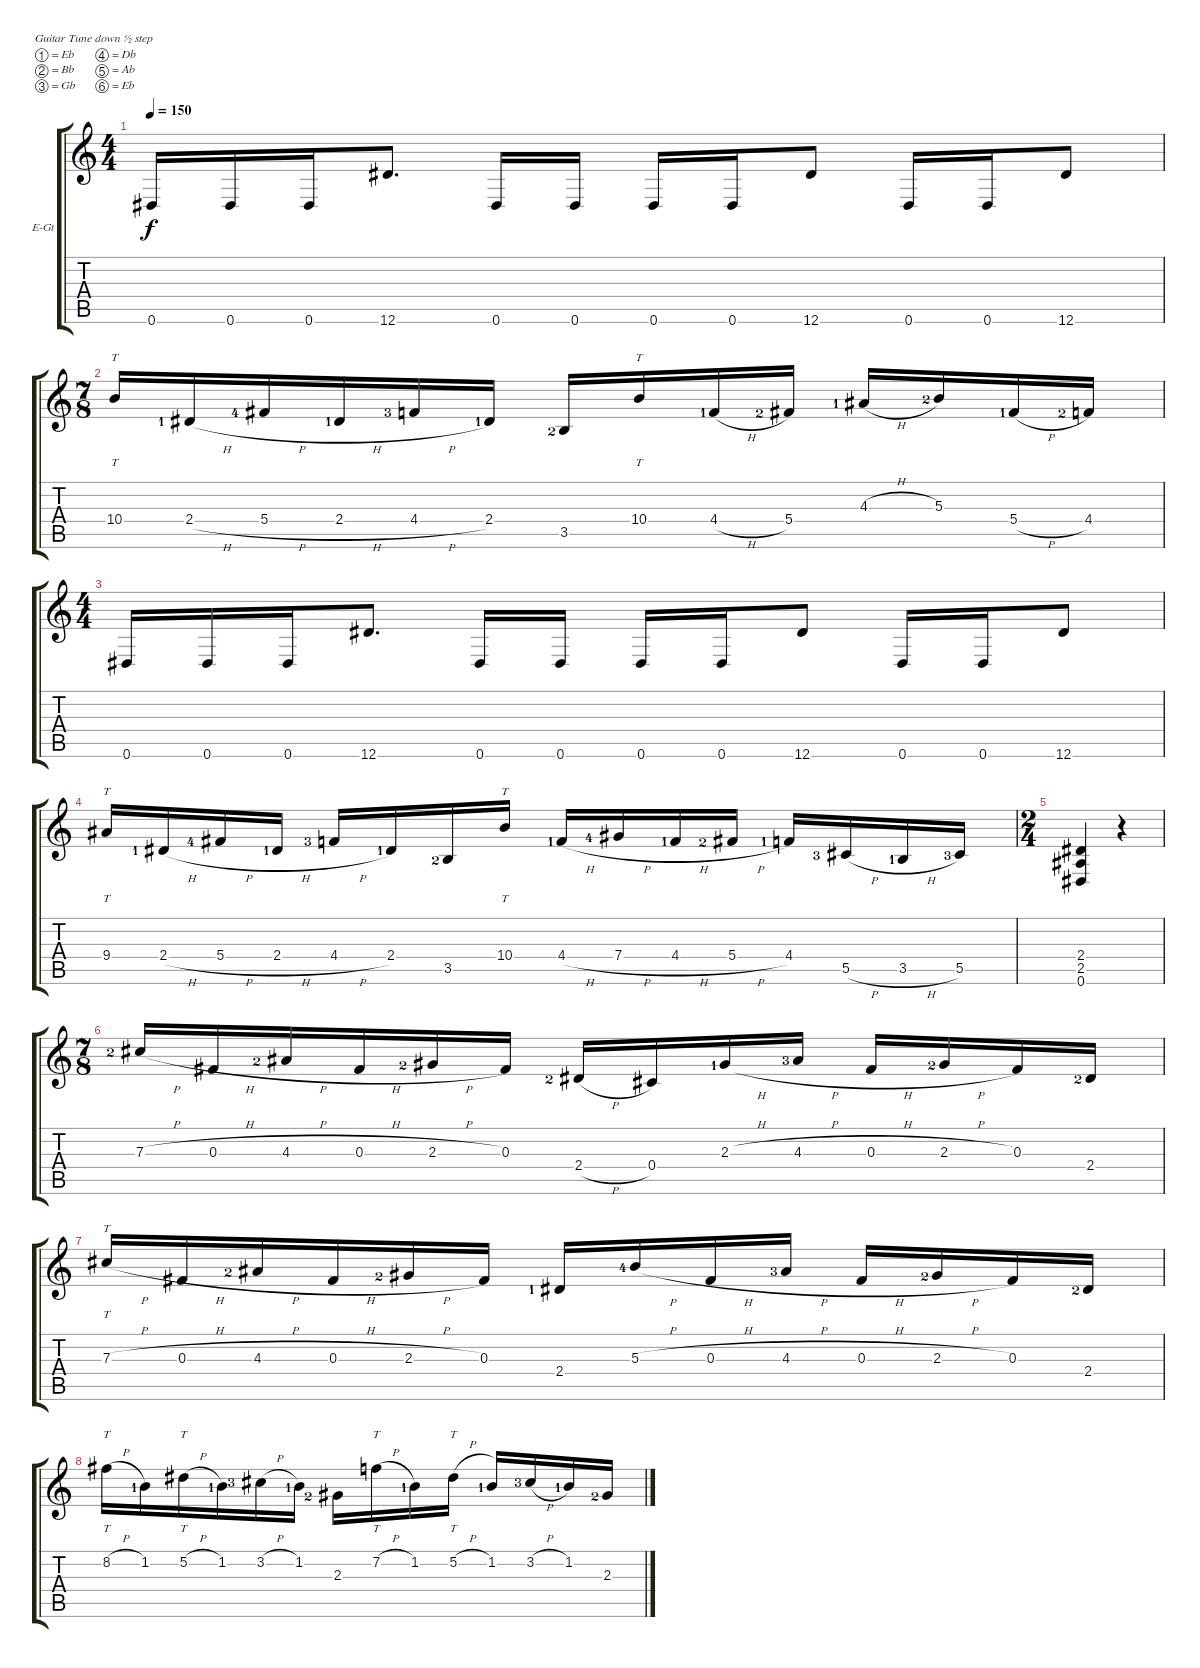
\bracketExtendMode groupsimilarinstruments
\firstSystemTrackNameOrientation horizontal
\otherSystemsTrackNameOrientation horizontal
\track ("Luke Hoskin" "E-Gt") {instrument distortionguitar}
\staff {score tabs}
\tuning (Eb4 Bb3 Gb3 Db3 Ab2 Eb2)
\ts (4 4)
\tempo 150
\clef g2
\ks c
0.6.16{dy f} 0.6.16 0.6.16 12.6.8{d} 0.6.16 0.6.16 0.6.16 0.6.16 12.6.8 0.6.16 0.6.16 12.6.8 |
\ts (7 8)
\beaming (8 3 2 2)
10.4.16{tt} 2.4{h lf 2}.16 5.4{h lf 5}.16 2.4{h lf 2}.16 4.4{h lf 4}.16 2.4{lf 2}.16 3.5{lf 3}.16 10.4.16{tt} 4.4{h lf 2}.16 5.4{lf 3}.16 4.3{h lf 2}.16 5.3{lf 3}.16 5.4{h lf 2}.16 4.4{lf 3}.16 |
\ts (4 4)
\beaming (8 2 2 2 2)
0.6.16 0.6.16 0.6.16 12.6.8{d} 0.6.16 0.6.16 0.6.16 0.6.16 12.6.8 0.6.16 0.6.16 12.6.8 |
9.4.16{tt} 2.4{h lf 2}.16 5.4{h lf 5}.16 2.4{h lf 2}.16 4.4{h lf 4}.16 2.4{lf 2}.16 3.5{lf 3}.16 10.4.16{tt} 4.4{h lf 2}.16 7.4{h lf 5}.16 4.4{h lf 2}.16 5.4{h lf 3}.16 4.4{lf 2}.16 5.5{h lf 4}.16 3.5{h lf 2}.16 5.5{lf 4}.16 |
\ts (2 4)
\beaming (8 2 2)
(2.4 2.5 0.6).4 r.4 |
\ts (7 8)
\beaming (8 3 2 2)
7.3{h lf 3}.16 0.3{h}.16 4.3{h lf 3}.16 0.3{h}.16 2.3{h lf 3}.16 0.3.16 2.4{h lf 3}.16 0.4.16 2.3{h lf 2}.16 4.3{h lf 4}.16 0.3{h}.16 2.3{h lf 3}.16 0.3.16 2.4{lf 3}.16 |
7.3{h}.16{tt} 0.3{h}.16 4.3{h lf 3}.16 0.3{h}.16 2.3{h lf 3}.16 0.3.16 2.4{lf 2}.16 5.3{h lf 5}.16 0.3{h}.16 4.3{h lf 4}.16 0.3{h}.16 2.3{h lf 3}.16 0.3.16 2.4{lf 3}.16 |
8.2{h}.16{tt} 1.2{lf 2}.16 5.2{h}.16{tt} 1.2{lf 2}.16 3.2{h lf 4}.16 1.2{lf 2}.16 2.3{lf 3}.16 7.2{h}.16{tt} 1.2{lf 2}.16 5.2{h}.16{tt} 1.2{lf 2}.16 3.2{h lf 4}.16 1.2{lf 2}.16 2.3{lf 3}.16
